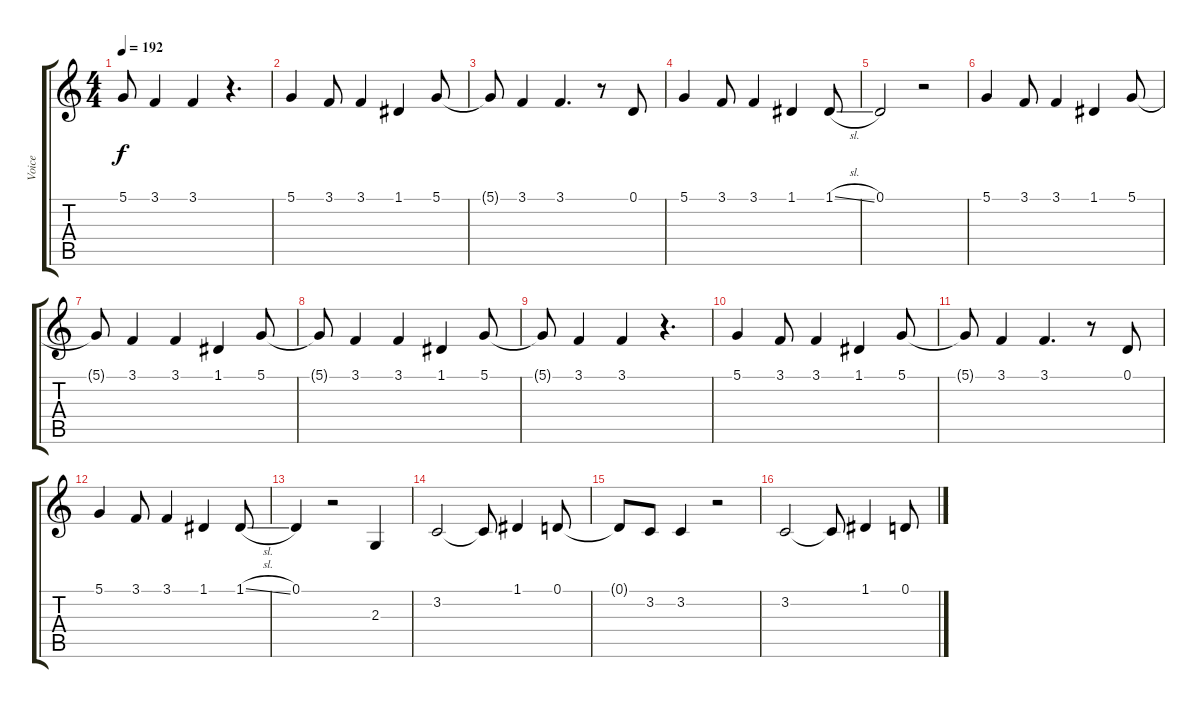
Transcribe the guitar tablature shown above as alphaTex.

\track ("Voice" "Voice") {instrument oboe}
\staff {score tabs}
\tuning (D4 A3 F3 C3 G2 C2) {hide}
\ts (4 4)
\tempo 192
\clef g2
\ks c
5.1{t}.8{dy f} 3.1.4 3.1.4 r.4{d} |
5.1.4 3.1.8 3.1.4 1.1.4 5.1.8 |
5.1{t}.8 3.1.4 3.1.4{d} r.8 0.1.8 |
5.1.4 3.1.8 3.1.4 1.1.4 1.1{sl}.8 |
0.1.2 r.2 |
5.1.4 3.1.8 3.1.4 1.1.4 5.1.8 |
5.1{t}.8 3.1.4 3.1.4 1.1.4 5.1.8 |
5.1{t}.8 3.1.4 3.1.4 1.1.4 5.1.8 |
5.1{t}.8 3.1.4 3.1.4 r.4{d} |
5.1.4 3.1.8 3.1.4 1.1.4 5.1.8 |
5.1{t}.8 3.1.4 3.1.4{d} r.8 0.1.8 |
5.1.4 3.1.8 3.1.4 1.1.4 1.1{sl}.8 |
0.1.4 r.2 2.3.4 |
3.2.2 3.2{t}.8 1.1.4 0.1.8 |
0.1{t}.8 3.2.8 3.2.4 r.2 |
3.2.2 3.2{t}.8 1.1.4 0.1.8
